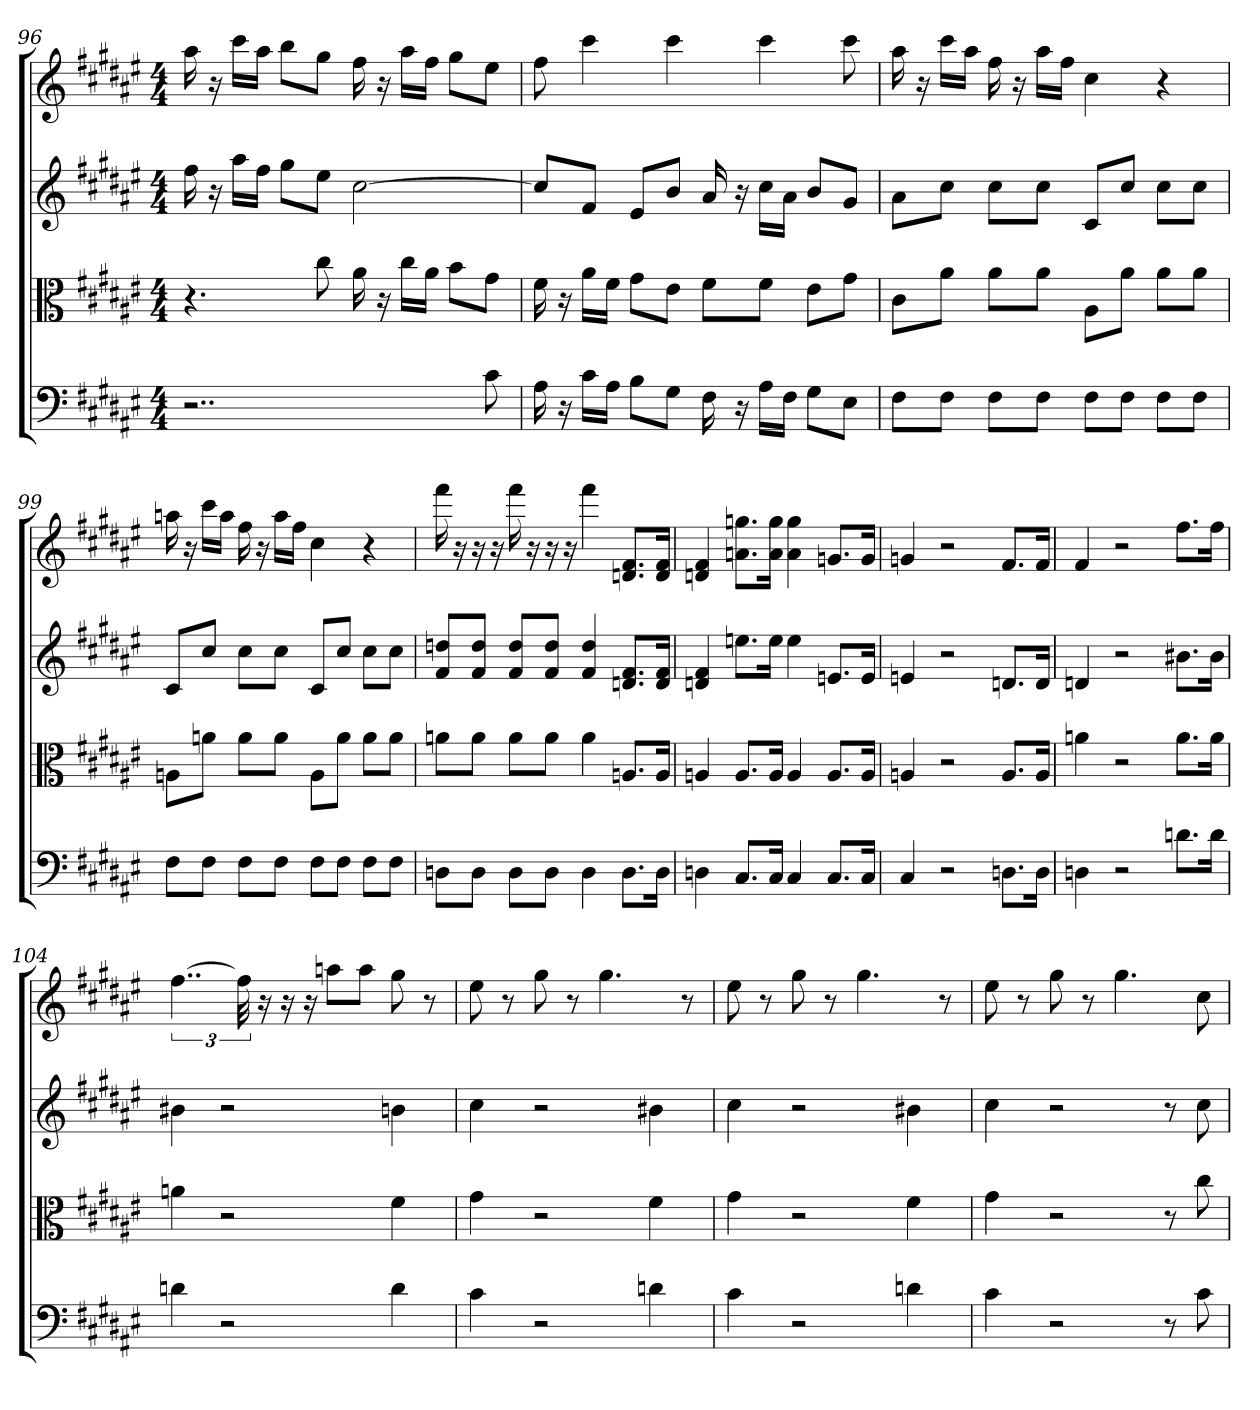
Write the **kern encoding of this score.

**kern	**kern	**kern	**kern
*part4	*part3	*part2	*part1
*staff4	*staff3	*staff2	*staff1
*clefF4	*clefC3	*clefG2	*clefG2
*k[f#c#g#d#a#e#]	*k[f#c#g#d#a#e#]	*k[f#c#g#d#a#e#]	*k[f#c#g#d#a#e#]
*F#:	*F#:	*F#:	*F#:
*M4/4	*M4/4	*M4/4	*M4/4
=96	=96	=96	=96
2..r	4.r	16ff#	16aa#
.	.	16r	16r
.	.	16aa#\LL	16ccc#\LL
.	.	16ff#\JJ	16aa#\JJ
.	.	8gg#\L	8bb\L
.	8cc#	8ee#\J	8gg#\J
.	16a#	[2cc#	16ff#
.	16r	.	16r
.	16cc#\LL	.	16aa#\LL
.	16a#\JJ	.	16ff#\JJ
.	8b\L	.	8gg#\L
8c#	8g#\J	.	8ee#\J
=97	=97	=97	=97
16A#	16f#	8cc#/L]	8ff#
16r	16r	.	.
16c#\LL	16a#\LL	8f#/J	4ccc#
16A#\JJ	16f#\JJ	.	.
8B\L	8g#\L	8e#/L	.
8G#\J	8e#\J	8b/J	4ccc#
16F#	8f#\L	16a#	.
16r	.	16r	.
16A#\LL	8f#\J	16cc#\LL	4ccc#
16F#\JJ	.	16a#\JJ	.
8G#\L	8e#\L	8b/L	.
8E#\J	8g#\J	8g#/J	8ccc#
=98	=98	=98	=98
8F#\L	8c#\L	8a#\L	16aa#
.	.	.	16r
8F#\J	8a#\J	8cc#\J	16ccc#\LL
.	.	.	16aa#\JJ
8F#\L	8a#\L	8cc#\L	16ff#
.	.	.	16r
8F#\J	8a#\J	8cc#\J	16aa#\LL
.	.	.	16ff#\JJ
8F#\L	8A#\L	8c#/L	4cc#
8F#\J	8a#\J	8cc#/J	.
8F#\L	8a#\L	8cc#\L	4r
8F#\J	8a#\J	8cc#\J	.
=99	=99	=99	=99
8F#\L	8An\L	8c#/L	16aan
.	.	.	16r
8F#\J	8an\J	8cc#/J	16ccc#\LL
.	.	.	16aa\JJ
8F#\L	8a\L	8cc#\L	16ff#
.	.	.	16r
8F#\J	8a\J	8cc#\J	16aa\LL
.	.	.	16ff#\JJ
8F#\L	8A\L	8c#/L	4cc#
8F#\J	8a\J	8cc#/J	.
8F#\L	8a\L	8cc#\L	4r
8F#\J	8a\J	8cc#\J	.
=100	=100	=100	=100
8Dn\L	8an\L	8f#/ 8ddn/L	16fff#
.	.	.	16r
8D\J	8a\J	8f#/ 8dd/J	16r
.	.	.	16r
8D\L	8a\L	8f#/ 8dd/L	16fff#
.	.	.	16r
8D\J	8a\J	8f#/ 8dd/J	16r
.	.	.	16r
4D	4a	4f# 4dd	4fff#
8.D\L	8.An/L	8.dn/ 8.f#/L	8.dn/ 8.f#/L
16D\Jk	16A/Jk	16d/ 16f#/Jk	16d/ 16f#/Jk
=101	=101	=101	=101
4Dn	4An	4dn 4f#	4dn 4f#
8.C#/L	8.A/L	8.een\L	8.an\ 8.ggn\L
16C#/Jk	16A/Jk	16ee\Jk	16a\ 16gg\Jk
4C#	4A	4ee	4a 4gg
8.C#/L	8.A/L	8.en/L	8.gn/L
16C#/Jk	16A/Jk	16e/Jk	16g/Jk
=102	=102	=102	=102
4C#	4An	4en	4gn
2r	2r	2r	2r
8.Dn\L	8.A/L	8.dn/L	8.f#/L
16D\Jk	16A/Jk	16d/Jk	16f#/Jk
=103	=103	=103	=103
4Dn	4an	4dn	4f#
2r	2r	2r	2r
8.dn\L	8.a\L	8.b#X\L	8.ff#\L
16d\Jk	16a\Jk	16b#\Jk	16ff#\Jk
=104	=104	=104	=104
4dn	4an	4b#X	[6..ff#
2r	2r	2r	.
.	.	.	48ff#]
.	.	.	16r
.	.	.	16r
.	.	.	16r
.	.	.	8aan\L
.	.	.	8aa\J
4d	4f#	4bn	8gg#
.	.	.	8r
=105	=105	=105	=105
4c#	4g#	4cc#	8ee#
.	.	.	8r
2r	2r	2r	8gg#
.	.	.	8r
.	.	.	4.gg#
4dn	4f#	4b#X	.
.	.	.	8r
=106	=106	=106	=106
4c#	4g#	4cc#	8ee#
.	.	.	8r
2r	2r	2r	8gg#
.	.	.	8r
.	.	.	4.gg#
4dn	4f#	4b#X	.
.	.	.	8r
=107	=107	=107	=107
4c#	4g#	4cc#	8ee#
.	.	.	8r
2r	2r	2r	8gg#
.	.	.	8r
.	.	.	4.gg#
8r	8r	8r	.
8c#	8cc#	8cc#	8cc#
=	=	=	=
*-	*-	*-	*-
